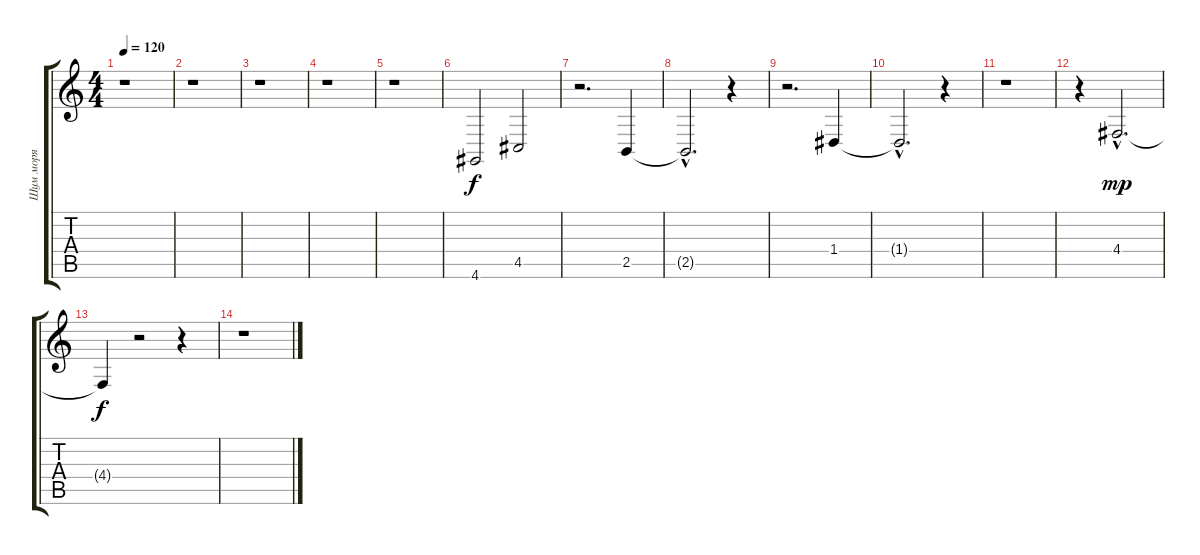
\track ("Шум моря" "Шум моря") {instrument seashore}
\staff {score tabs}
\tuning (E4 B3 G3 D3 A2 E2) {hide}
\ts (4 4)
\tempo 120
\clef g2
\ks c
r.1{dy f} |
r.1 |
r.1 |
r.1 |
r.1 |
4.6.2 4.5.2 |
r.2{d} 2.5.4 |
2.5{hac t}.2{d} r.4 |
r.2{d} 1.4.4 |
1.4{hac t}.2{d} r.4 |
r.1 |
r.4 4.4{hac}.2{d dy mp} |
4.4{t}.4{dy f} r.2 r.4 |
r.1
